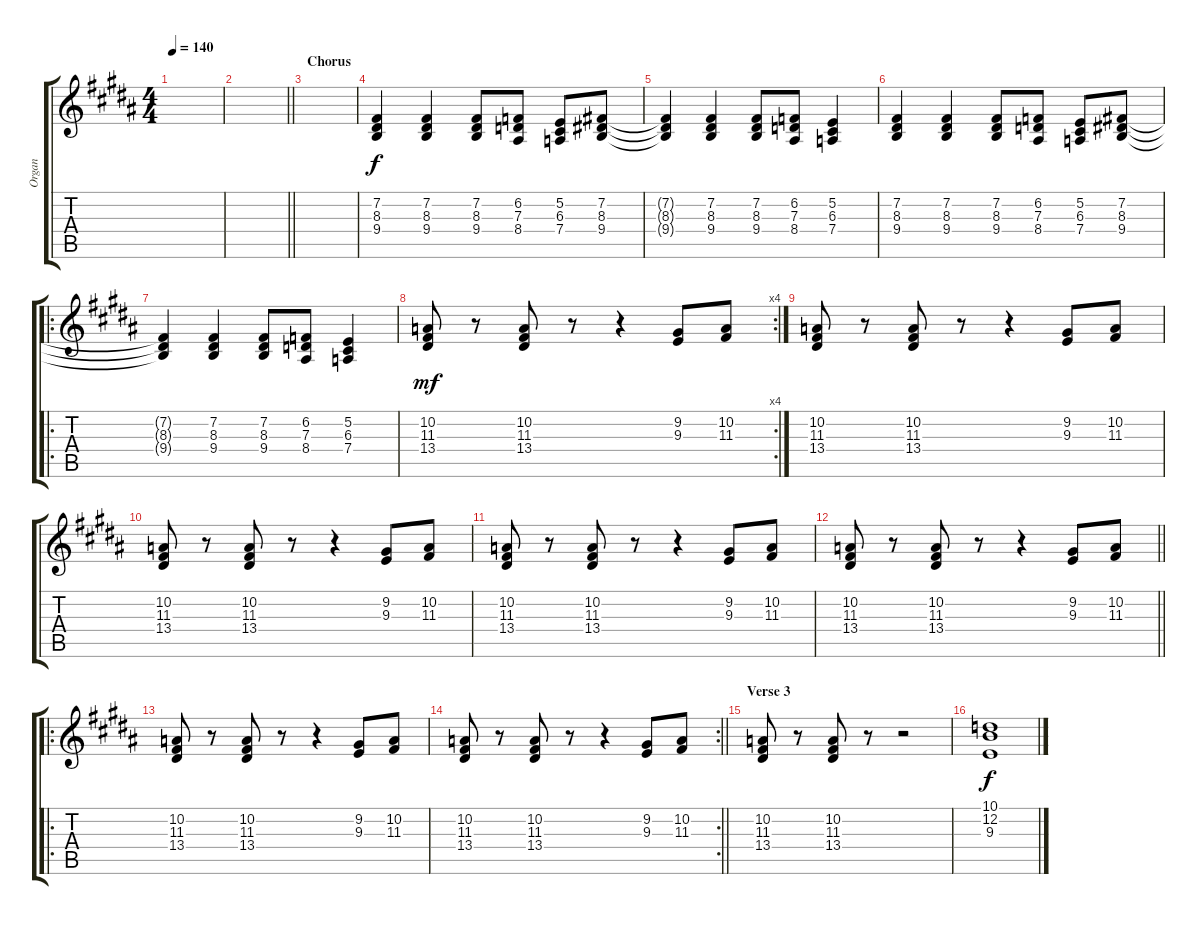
\track ("Organ" "Organ") {instrument drawbarorgan}
\staff {score tabs}
\tuning (E4 B3 G3 D3 A2 E2) {hide}
\ts (4 4)
\tempo 140
\clef g2
\ks b
|
\barLineRight lightlight
|
\section ("" "Chorus")
|
(7.2 8.3 9.4).4 (7.2 8.3 9.4).4 (7.2 8.3 9.4).8 (6.2 7.3 8.4).8 (5.2 6.3 7.4).8 (7.2 8.3 9.4).8 |
(7.2{t} 8.3{t} 9.4{t}).4 (7.2 8.3 9.4).4 (7.2 8.3 9.4).8 (6.2 7.3 8.4).8 (5.2 6.3 7.4).4 |
(7.2 8.3 9.4).4 (7.2 8.3 9.4).4 (7.2 8.3 9.4).8 (6.2 7.3 8.4).8 (5.2 6.3 7.4).8 (7.2 8.3 9.4).8 |
\ro
(7.2{t} 8.3{t} 9.4{t}).4 (7.2 8.3 9.4).4 (7.2 8.3 9.4).8 (6.2 7.3 8.4).8 (5.2 6.3 7.4).4 |
\rc 4
(10.2 11.3 13.4).8{dy mf} r.8 (10.2 11.3 13.4).8 r.8 r.4 (9.2 9.3).8 (10.2 11.3).8 |
(10.2 11.3 13.4).8 r.8 (10.2 11.3 13.4).8 r.8 r.4 (9.2 9.3).8 (10.2 11.3).8 |
(10.2 11.3 13.4).8 r.8 (10.2 11.3 13.4).8 r.8 r.4 (9.2 9.3).8 (10.2 11.3).8 |
(10.2 11.3 13.4).8 r.8 (10.2 11.3 13.4).8 r.8 r.4 (9.2 9.3).8 (10.2 11.3).8 |
\barLineRight lightlight
(10.2 11.3 13.4).8 r.8 (10.2 11.3 13.4).8 r.8 r.4 (9.2 9.3).8 (10.2 11.3).8 |
\ro
(10.2 11.3 13.4).8 r.8 (10.2 11.3 13.4).8 r.8 r.4 (9.2 9.3).8 (10.2 11.3).8 |
\rc 2
\barLineRight lightlight
(10.2 11.3 13.4).8 r.8 (10.2 11.3 13.4).8 r.8 r.4 (9.2 9.3).8 (10.2 11.3).8 |
\section ("" "Verse 3")
(10.2 11.3 13.4).8 r.8 (10.2 11.3 13.4).8 r.8 r.2 |
(10.1 12.2 9.3).1{dy f}
